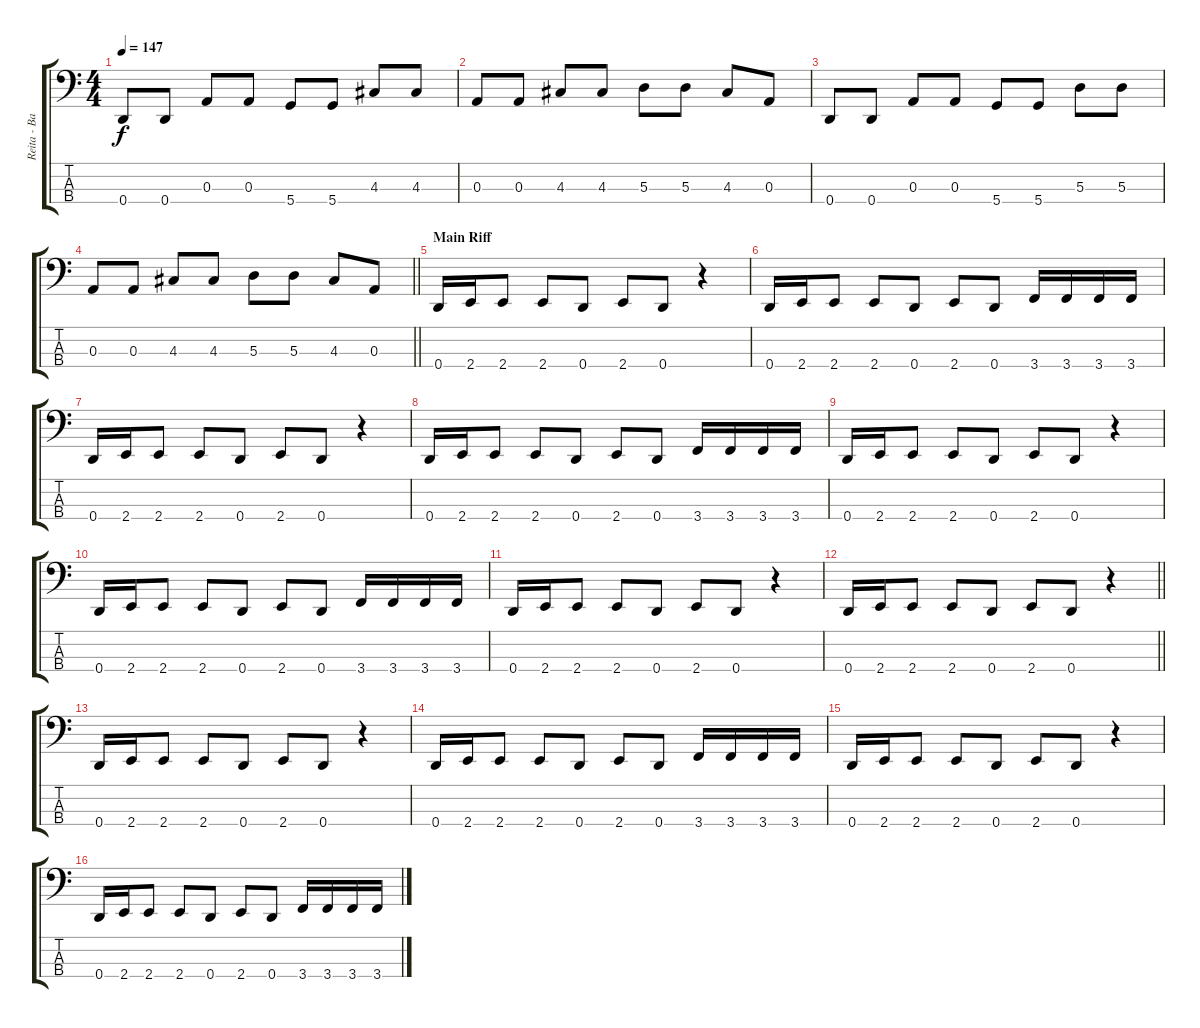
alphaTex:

\track ("Reita - Bass" "Reita - Ba") {instrument electricbasspick}
\staff {score tabs}
\tuning (G2 D2 A1 D1) {hide}
\ts (4 4)
\tempo 147
\clef f4
\ks c
0.4.8{dy f} 0.4.8 0.3.8 0.3.8 5.4.8 5.4.8 4.3.8 4.3.8 |
0.3.8 0.3.8 4.3.8 4.3.8 5.3.8 5.3.8 4.3.8 0.3.8 |
0.4.8 0.4.8 0.3.8 0.3.8 5.4.8 5.4.8 5.3.8 5.3.8 |
\barLineRight lightlight
0.3.8 0.3.8 4.3.8 4.3.8 5.3.8 5.3.8 4.3.8 0.3.8 |
\section ("" "Main Riff")
0.4.16 2.4.16 2.4.8 2.4.8 0.4.8 2.4.8 0.4.8 r.4 |
0.4.16 2.4.16 2.4.8 2.4.8 0.4.8 2.4.8 0.4.8 3.4.16 3.4.16 3.4.16 3.4.16 |
0.4.16 2.4.16 2.4.8 2.4.8 0.4.8 2.4.8 0.4.8 r.4 |
0.4.16 2.4.16 2.4.8 2.4.8 0.4.8 2.4.8 0.4.8 3.4.16 3.4.16 3.4.16 3.4.16 |
0.4.16 2.4.16 2.4.8 2.4.8 0.4.8 2.4.8 0.4.8 r.4 |
0.4.16 2.4.16 2.4.8 2.4.8 0.4.8 2.4.8 0.4.8 3.4.16 3.4.16 3.4.16 3.4.16 |
0.4.16 2.4.16 2.4.8 2.4.8 0.4.8 2.4.8 0.4.8 r.4 |
\barLineRight lightlight
0.4.16 2.4.16 2.4.8 2.4.8 0.4.8 2.4.8 0.4.8 r.4 |
\section ("" "")
0.4.16 2.4.16 2.4.8 2.4.8 0.4.8 2.4.8 0.4.8 r.4 |
0.4.16 2.4.16 2.4.8 2.4.8 0.4.8 2.4.8 0.4.8 3.4.16 3.4.16 3.4.16 3.4.16 |
0.4.16 2.4.16 2.4.8 2.4.8 0.4.8 2.4.8 0.4.8 r.4 |
0.4.16 2.4.16 2.4.8 2.4.8 0.4.8 2.4.8 0.4.8 3.4.16 3.4.16 3.4.16 3.4.16
